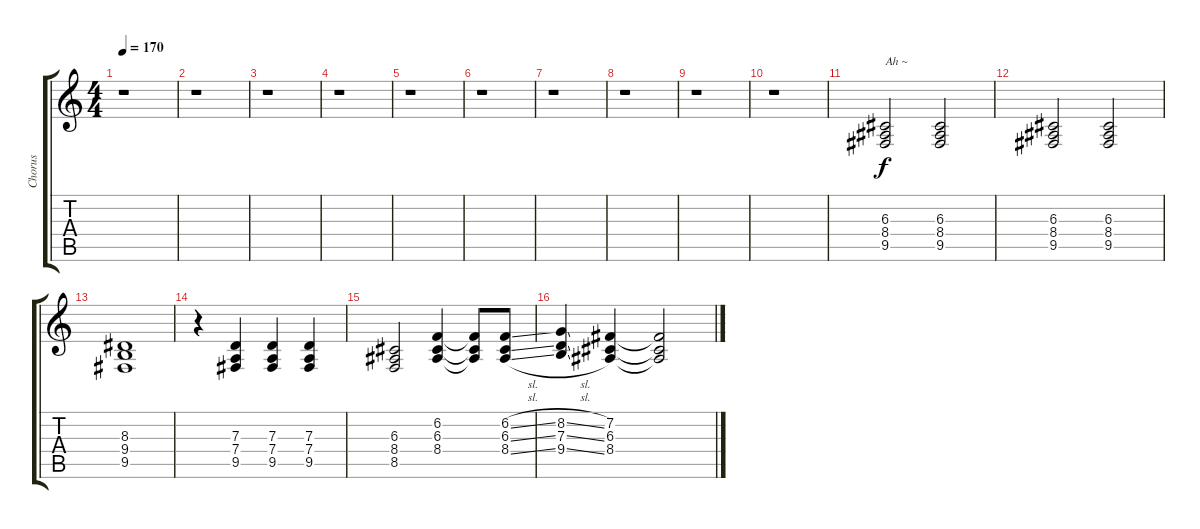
\track ("Chorus" "Chorus") {instrument voiceoohs}
\staff {score tabs}
\tuning (E4 B3 G3 D3 A2 E2) {hide}
\ts (4 4)
\tempo 170
\clef g2
\ks c
r.1{dy f} |
r.1 |
r.1 |
r.1 |
r.1 |
r.1 |
r.1 |
r.1 |
r.1 |
r.1 |
(6.3 8.4 9.5).2{txt "Ah ~"} (6.3 8.4 9.5).2 |
(6.3 8.4 9.5).2 (6.3 8.4 9.5).2 |
(8.3 9.4 9.5).1 |
r.4 (7.3 7.4 9.5).4 (7.3 7.4 9.5).4 (7.3 7.4 9.5).4 |
(6.3 8.4 8.5).2 (6.2 6.3 8.4).4 (6.2{t} 6.3{t} 8.4{t}).8 (6.2{sl} 6.3{sl} 8.4{sl}).8 |
(8.2{sl} 7.3{sl} 9.4{sl}).4 (7.2 6.3 8.4).4 (7.2{t} 6.3{t} 8.4{t}).2
